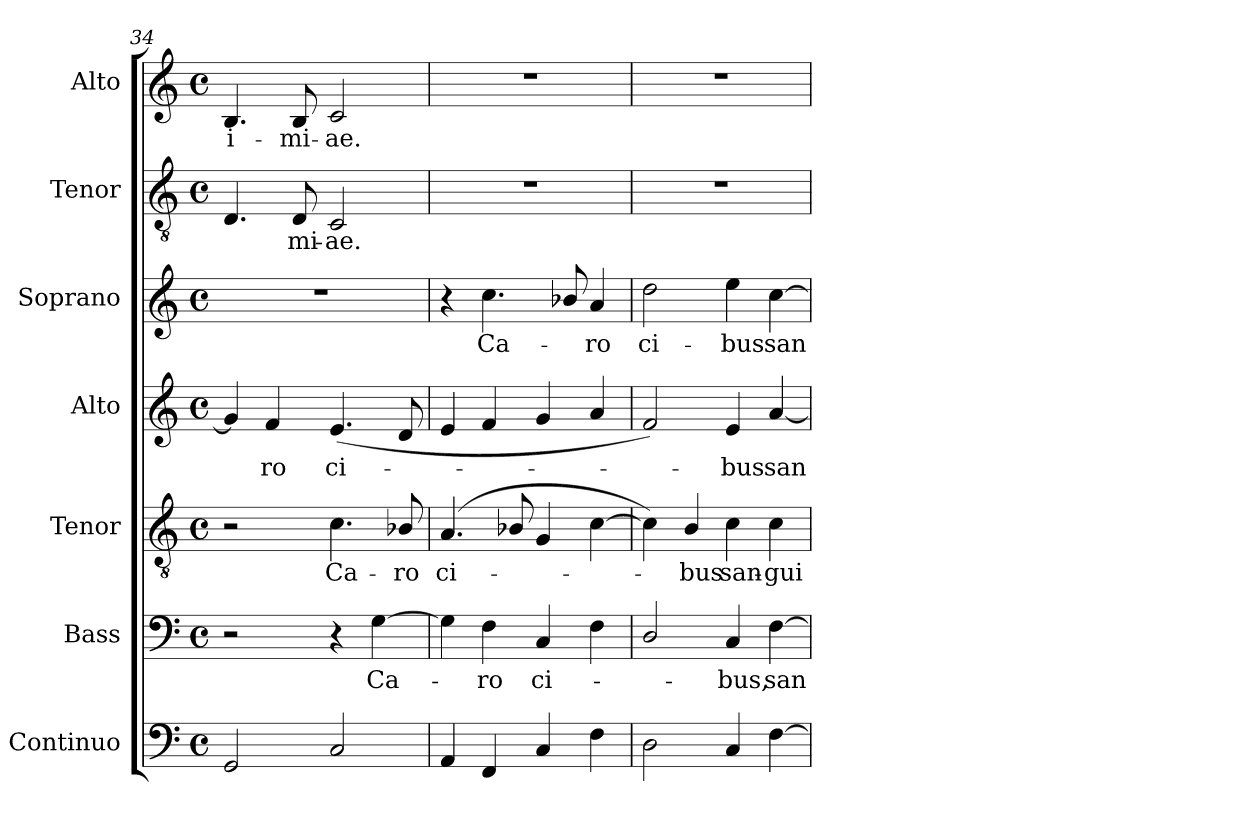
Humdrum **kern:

**kern	**kern	**text	**kern	**text	**kern	**text	**kern	**text	**kern	**text	**kern	**text
*part7	*part6	*part6	*part5	*part5	*part4	*part4	*part3	*part3	*part2	*part2	*part1	*part1
*staff7	*staff6	*staff6	*staff5	*staff5	*staff4	*staff4	*staff3	*staff3	*staff2	*staff2	*staff1	*staff1
*I"Continuo	*I"Bass	*	*I"Tenor	*	*I"Alto	*	*I"Soprano	*	*I"Tenor	*	*I"Alto	*
*I'Cont.	*I'B.	*	*I'T.	*	*I'A.	*	*I'S.	*	*I'T.	*	*I'A.	*
*clefF4	*clefF4	*	*clefGv2	*	*clefG2	*	*clefG2	*	*clefGv2	*	*clefG2	*
*	*	*	*ITrd7c12	*	*	*	*	*	*ITrd7c12	*	*	*
*k[]	*k[]	*	*k[]	*	*k[]	*	*k[]	*	*k[]	*	*k[]	*
*C:	*C:	*	*C:	*	*C:	*	*C:	*	*C:	*	*C:	*
*M4/4	*M4/4	*	*M4/4	*	*M4/4	*	*M4/4	*	*M4/4	*	*M4/4	*
*met(c)	*met(c)	*	*met(c)	*	*met(c)	*	*met(c)	*	*met(c)	*	*met(c)	*
=34	=34	=34	=34	=34	=34	=34	=34	=34	=34	=34	=34	=34
!	!	!	!	!	!	!	!	!	!	!	!	!LO:LY:b:color=#000000
2GGi/	2r	.	2r	.	4gi/]	.	1r	.	4.DDi/	.	4.Bi/	-i-
!	!	!	!	!	!	!LO:LY:b:color=#000000	!	!	!	!	!	!
.	.	.	.	.	4fi/	-ro	.	.	.	.	.	.
!	!	!	!	!	!	!	!	!	!	!LO:LY:b:color=#000000	!	!
!	!	!	!	!	!	!	!	!	!	!	!	!LO:LY:b:color=#000000
.	.	.	.	.	.	.	.	.	8DDi/	-mi-	8Bi/	-mi-
!	!	!	!	!LO:LY:b:color=#000000	!	!	!	!	!	!	!	!
!	!	!	!	!	!	!LO:LY:b:color=#000000	!	!	!	!	!	!
!	!	!	!	!	!	!	!	!	!	!LO:LY:b:color=#000000	!	!
!	!	!	!	!	!	!	!	!	!	!	!	!LO:LY:b:color=#000000
2Ci/	4r	.	4.Ci\	Ca-	(4.ei/	ci-	.	.	2CCi/	-ae.	2ci/	-ae.
!	!	!LO:LY:b:color=#000000	!	!	!	!	!	!	!	!	!	!
.	[>4Gi\	Ca-	.	.	.	.	.	.	.	.	.	.
!	!	!	!	!LO:LY:b:color=#000000	!	!	!	!	!	!	!	!
.	.	.	8BB-Xi/	-ro	8di/	.	.	.	.	.	.	.
=35	=35	=35	=35	=35	=35	=35	=35	=35	=35	=35	=35	=35
!	!	!	!	!LO:LY:b:color=#000000	!	!	!	!	!	!	!	!
4AAi/	4Gi\]	.	(4.AAi/	ci-	4ei/	.	4r	.	1r	.	1r	.
!	!	!LO:LY:b:color=#000000	!	!	!	!	!	!	!	!	!	!
!	!	!	!	!	!	!	!	!LO:LY:b:color=#000000	!	!	!	!
4FFi/	4Fi\	-ro	.	.	4fi/	.	4.cci\	Ca-	.	.	.	.
.	.	.	8BB-Xi/	.	.	.	.	.	.	.	.	.
!	!	!LO:LY:b:color=#000000	!	!	!	!	!	!	!	!	!	!
4Ci/	4Ci/	ci-	4GGi/	.	4gi/	.	.	.	.	.	.	.
.	.	.	.	.	.	.	8b-i/	.	.	.	.	.
!	!	!	!	!	!	!	!	!LO:LY:b:color=#000000	!	!	!	!
4Fi\	4Fi\	.	[>4Ci\	.	4ai/	.	4ai/	-ro	.	.	.	.
=36	=36	=36	=36	=36	=36	=36	=36	=36	=36	=36	=36	=36
!	!	!	!	!	!	!	!	!LO:LY:b:color=#000000	!	!	!	!
2Di\	2Di/	.	4Ci\])	.	2fi/)	.	2ddi\	ci-	1r	.	1r	.
!	!	!	!	!LO:LY:b:color=#000000	!	!	!	!	!	!	!	!
.	.	.	4BBi/	-bus	.	.	.	.	.	.	.	.
!	!	!LO:LY:b:color=#000000	!	!	!	!	!	!	!	!	!	!
!	!	!	!	!LO:LY:b:color=#000000	!	!	!	!	!	!	!	!
!	!	!	!	!	!	!LO:LY:b:color=#000000	!	!	!	!	!	!
!	!	!	!	!	!	!	!	!LO:LY:b:color=#000000	!	!	!	!
4Ci/	4Ci/	-bus,	4Ci\	san-	4ei/	-bus	4eei\	-bus	.	.	.	.
!	!	!LO:LY:b:color=#000000	!	!	!	!	!	!	!	!	!	!
!	!	!	!	!LO:LY:b:color=#000000	!	!	!	!	!	!	!	!
!	!	!	!	!	!	!LO:LY:b:color=#000000	!	!	!	!	!	!
!	!	!	!	!	!	!	!	!LO:LY:b:color=#000000	!	!	!	!
[>4Fi\	[>4Fi\	san-	4Ci\	-gui	[<4ai/	san-	[>4cci\	san-	.	.	.	.
=	=	=	=	=	=	=	=	=	=	=	=	=
*-	*-	*-	*-	*-	*-	*-	*-	*-	*-	*-	*-	*-
